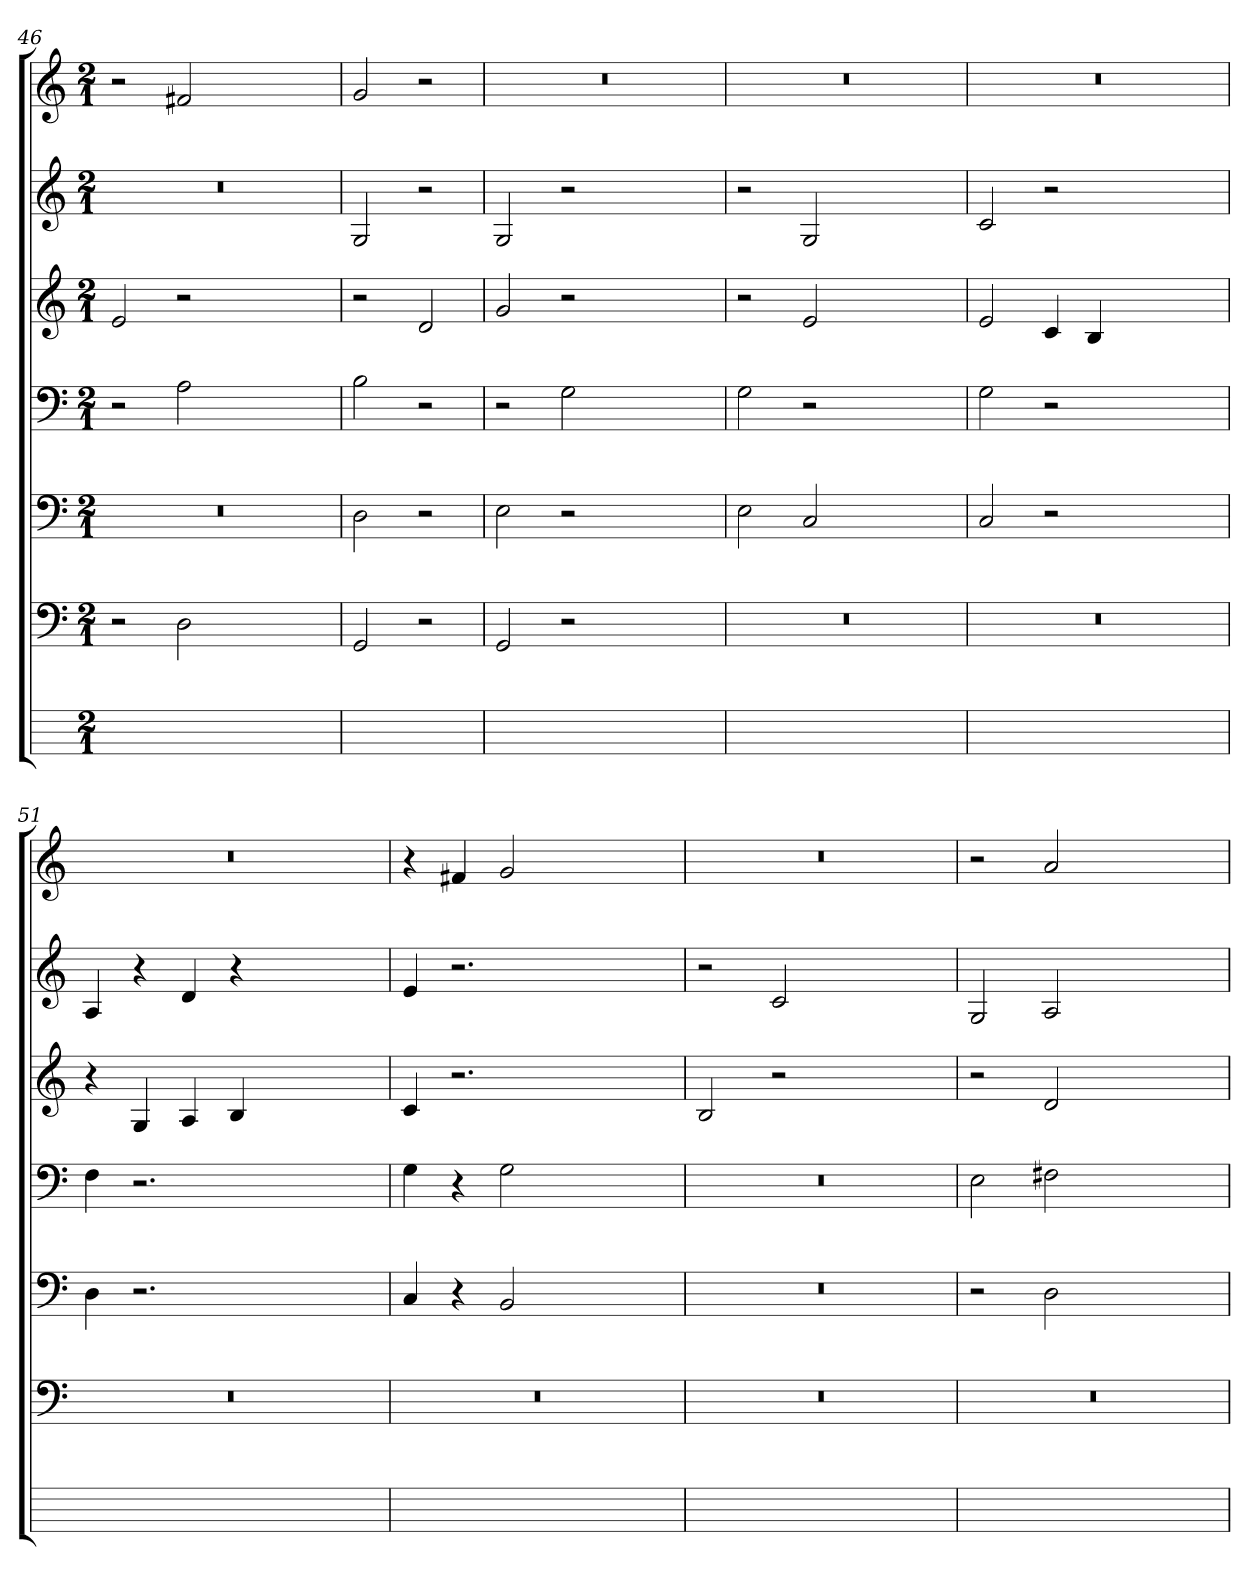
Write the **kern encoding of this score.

**kern	**kern	**kern	**kern	**kern	**kern	**kern
*part7	*part6	*part5	*part4	*part3	*part2	*part1
*staff7	*staff6	*staff5	*staff4	*staff3	*staff2	*staff1
*	*clefF4	*clefF4	*clefF4	*clefG2	*clefG2	*clefG2
*	*k[]	*k[]	*k[]	*k[]	*k[]	*k[]
*	*C:	*C:	*C:	*C:	*C:	*C:
*M2/1	*M2/1	*M2/1	*M2/1	*M2/1	*M2/1	*M2/1
=46	=46	=46	=46	=46	=46	=46
0ryy	2r	0r	2r	2ei	0r	2r
.	2Di	.	2Ai	2r	.	2f#Xi
.	1ryy	.	1ryy	1ryy	.	1ryy
=47	=47	=47	=47	=47	=47	=47
1ryy	2GG	2Di	2B	2r	2G	2g
.	2r	2r	2r	2d	2r	2r
=48	=48	=48	=48	=48	=48	=48
0ryy	2GGi	2E	2r	2g	2Gi	0r
.	2r	2r	2G	2r	2r	.
.	1ryy	1ryy	1ryy	1ryy	1ryy	.
=49	=49	=49	=49	=49	=49	=49
0ryy	0r	2Ei	2G	2r	2r	0r
.	.	2C	2r	2e	2G	.
.	.	1ryy	1ryy	1ryy	1ryy	.
=50	=50	=50	=50	=50	=50	=50
0ryy	0r	2C	2G	2e	2c	0r
.	.	2r	2r	4c	2r	.
.	.	.	.	4Bj	.	.
.	.	1ryy	1ryy	1ryy	1ryy	.
=51	=51	=51	=51	=51	=51	=51
0ryy	0r	4D	4F	4r	4A	0r
.	.	2.r	2.r	4GZ	4r	.
.	.	.	.	4Aj	4d	.
.	.	.	.	4BZ	4r	.
.	.	1ryy	1ryy	1ryy	1ryy	.
=52	=52	=52	=52	=52	=52	=52
0ryy	0r	4C	4Gj	4c	4e	4r
.	.	4r	4r	2.r	2.r	4f#XZ
.	.	2BB	2G	.	.	2gi
.	.	1ryy	1ryy	1ryy	1ryy	1ryy
=53	=53	=53	=53	=53	=53	=53
0ryy	0r	0r	0r	2Bj	2r	0r
.	.	.	.	2r	2ci	.
.	.	.	.	1ryy	1ryy	.
=54	=54	=54	=54	=54	=54	=54
0ryy	0r	2r	2Ei	2r	2Gj	2r
.	.	2Di	2F#Xi	2di	2Ai	2ai
.	.	1ryy	1ryy	1ryy	1ryy	1ryy
=	=	=	=	=	=	=
*-	*-	*-	*-	*-	*-	*-
